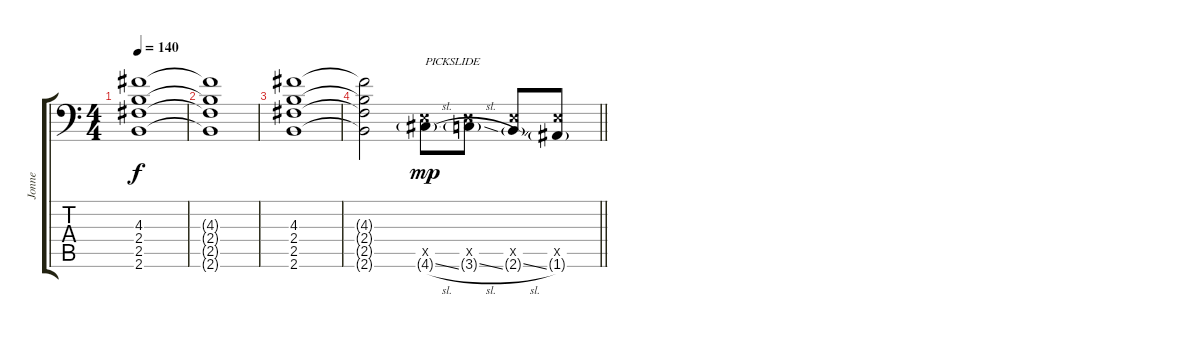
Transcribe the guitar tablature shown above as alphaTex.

\track ("Jonne" "Jonne") {instrument distortionguitar}
\staff {score tabs}
\tuning (B3 Gb3 D3 A2 E2 A1) {hide}
\ts (4 4)
\tempo 140
\clef f4
\ks c
(4.3 2.4 2.5 2.6).1{dy f} |
(4.3{t} 2.4{t} 2.5{t} 2.6{t}).1 |
(4.3 2.4 2.5 2.6).1 |
\barLineRight lightlight
(4.3{t} 2.4{t} 2.5{t} 2.6{t}).2 (0.5{x} 4.6{sl g}).8{txt "PICKSLIDE" dy mp} (0.5{x} 3.6{sl g}).8 (0.5{x} 2.6{sl g}).8 (0.5{x} 1.6{g}).8
